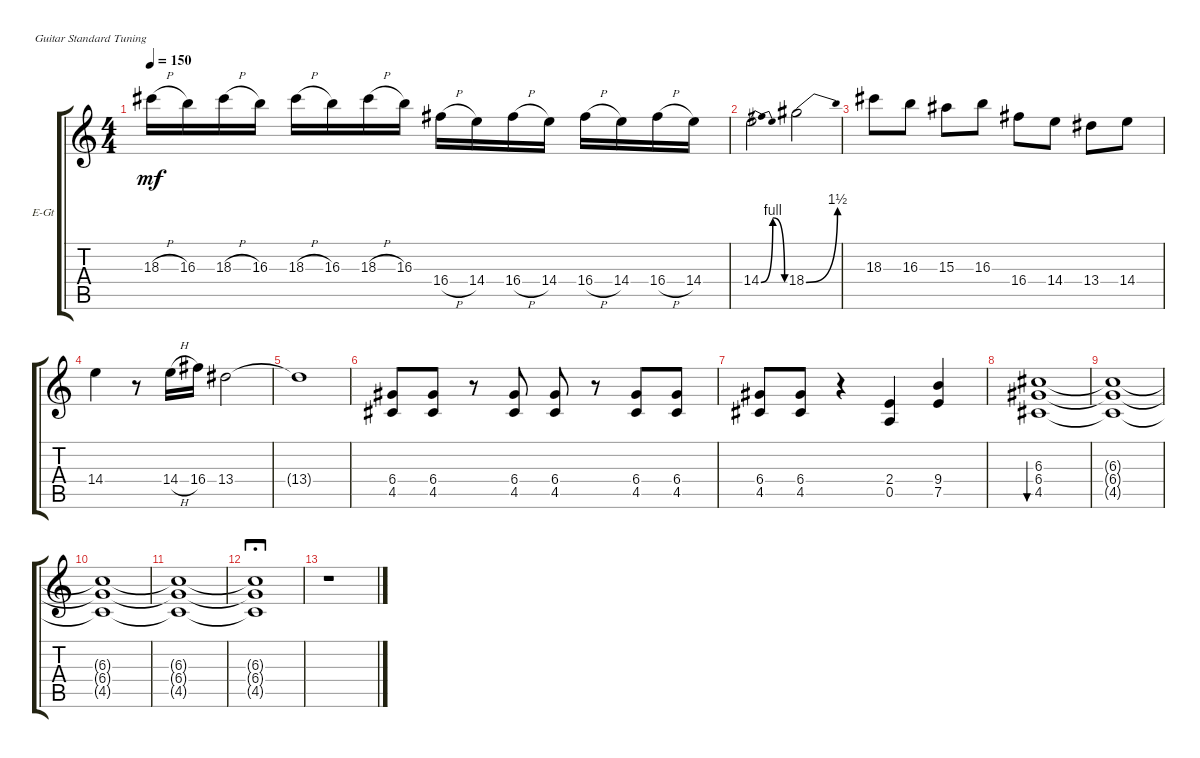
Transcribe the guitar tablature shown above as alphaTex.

\bracketExtendMode groupsimilarinstruments
\firstSystemTrackNameOrientation horizontal
\otherSystemsTrackNameOrientation horizontal
\track ("Electric Guitar 2" "E-Gt") {instrument distortionguitar}
\staff {score tabs}
\tuning (E4 B3 G3 D3 A2 E2)
\ts (4 4)
\tempo 150
\clef g2
\ks c
18.3{h}.16{dy mf} 16.3.16 18.3{h}.16 16.3.16 18.3{h}.16 16.3.16 18.3{h}.16 16.3.16 16.4{h}.16 14.4.16 16.4{h}.16 14.4.16 16.4{h}.16 14.4.16 16.4{h}.16 14.4.16 |
14.4{be (bendrelease 0 0 10.2 4 20.4 4 30 0)}.2 18.4{be (bend 0 0 13.799999999999999 6)}.2 |
18.3.8 16.3.8 15.3.8 16.3.8 16.4.8 14.4.8 13.4.8 14.4.8 |
14.4.4 r.8 14.4{h}.16 16.4.16 13.4.2 |
13.4{t}.1 |
(4.5 6.4).8 (4.5 6.4).8 r.8 (4.5 6.4).8 (4.5 6.4).8 r.8 (4.5 6.4).8 (4.5 6.4).8 |
(4.5 6.4).8 (4.5 6.4).8 r.4 (0.5 2.4).4 (7.5 9.4).4 |
(4.5 6.4 6.3).1{bu 119} |
(4.5{t} 6.4{t} 6.3{t}).1 |
(4.5{t} 6.4{t} 6.3{t}).1 |
(6.4{t} 6.3{t} 4.5{t}).1 |
(4.5{t} 6.4{t} 6.3{t}).1{fermata (long 1)} |
r.1
